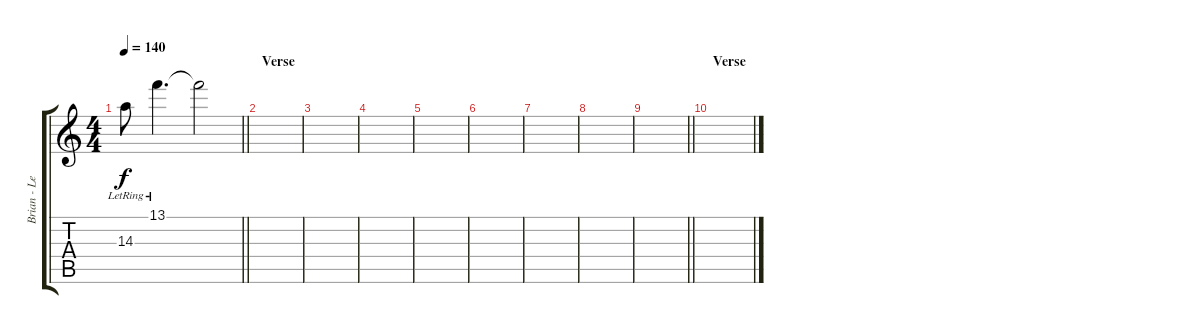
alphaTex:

\track ("Brian - Lead Guitar III" "Brian - Le") {instrument electricguitarjazz}
\staff {score tabs}
\tuning (E4 B3 G3 D3 A2 E2) {hide}
\ts (4 4)
\tempo 140
\clef g2
\barLineRight lightlight
\ks c
14.3{lr}.8{dy f} 13.1{lr}.4{d} 13.1{t}.2 |
\section ("" "Verse")
|
|
|
|
|
|
|
\barLineRight lightlight
|
\section ("" "Verse")
